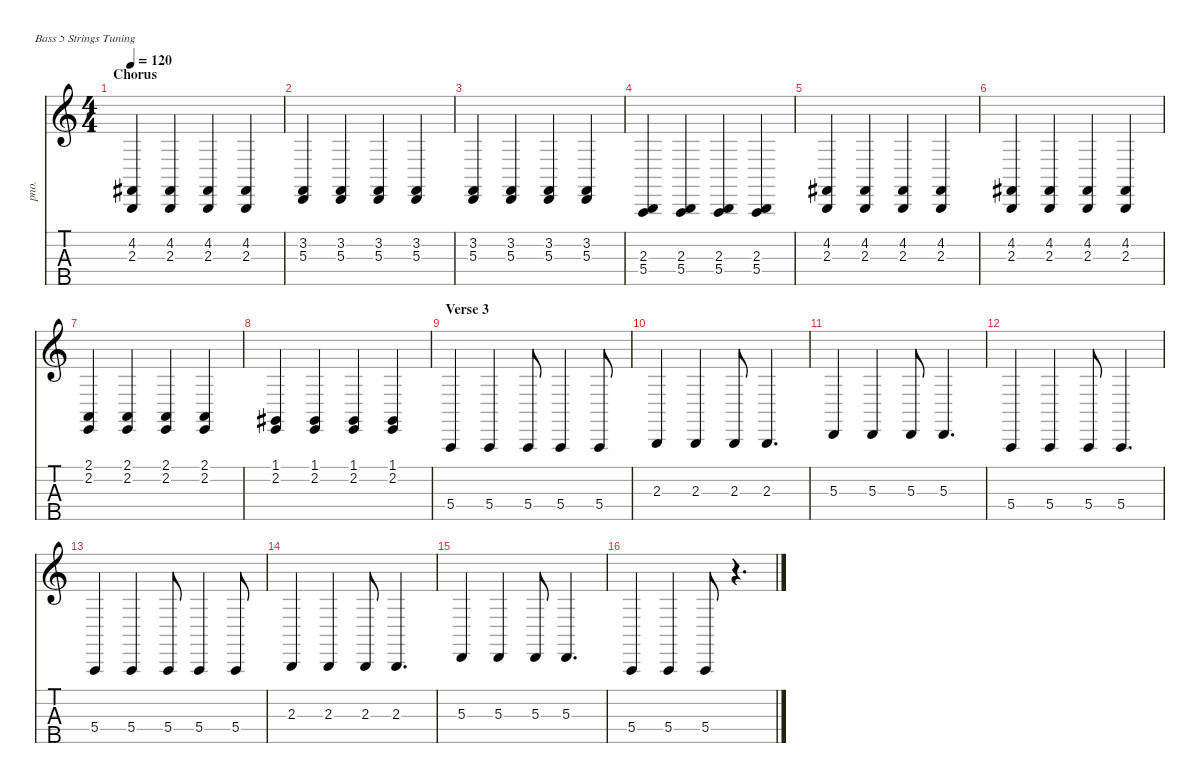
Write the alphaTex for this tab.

\defaultSystemsLayout 4
\hideDynamics
\bracketExtendMode nobrackets
\otherSystemsTrackNameOrientation horizontal
\track ("Piano Bass" "pno.") {instrument brightacousticpiano}
\staff {score tabs}
\tuning (G2 D2 A1 E1 B0)
\ts (4 4)
\section ("" "Chorus")
\tempo 120
\clef g2
\ks c
(4.2{acc #} 2.3).4{dy ff} (4.2{acc #} 2.3).4 (4.2{acc #} 2.3).4 (4.2{acc #} 2.3).4 |
(3.2 5.3).4 (3.2 5.3).4 (3.2 5.3).4 (3.2 5.3).4 |
(3.2 5.3).4 (3.2 5.3).4 (3.2 5.3).4 (3.2 5.3).4 |
(2.3 5.4).4 (2.3 5.4).4 (2.3 5.4).4 (2.3 5.4).4 |
(4.2{acc #} 2.3).4 (4.2{acc #} 2.3).4 (4.2{acc #} 2.3).4 (4.2{acc #} 2.3).4 |
(4.2{acc #} 2.3).4 (4.2{acc #} 2.3).4 (4.2{acc #} 2.3).4 (4.2{acc #} 2.3).4 |
(2.1 2.2).4 (2.1 2.2).4 (2.1 2.2).4 (2.1 2.2).4 |
(1.1{acc #} 2.2).4 (1.1{acc #} 2.2).4 (1.1{acc #} 2.2).4 (1.1{acc #} 2.2).4 |
\section ("" "Verse 3")
5.4.4 5.4.4 5.4.8 5.4.4 5.4.8 |
2.3.4 2.3.4 2.3.8 2.3.4{d} |
5.3.4 5.3.4 5.3.8 5.3.4{d} |
5.4.4 5.4.4 5.4.8 5.4.4{d} |
5.4.4 5.4.4 5.4.8 5.4.4 5.4.8 |
2.3.4 2.3.4 2.3.8 2.3.4{d} |
5.3.4 5.3.4 5.3.8 5.3.4{d} |
5.4.4 5.4.4 5.4.8 r.4{d}
